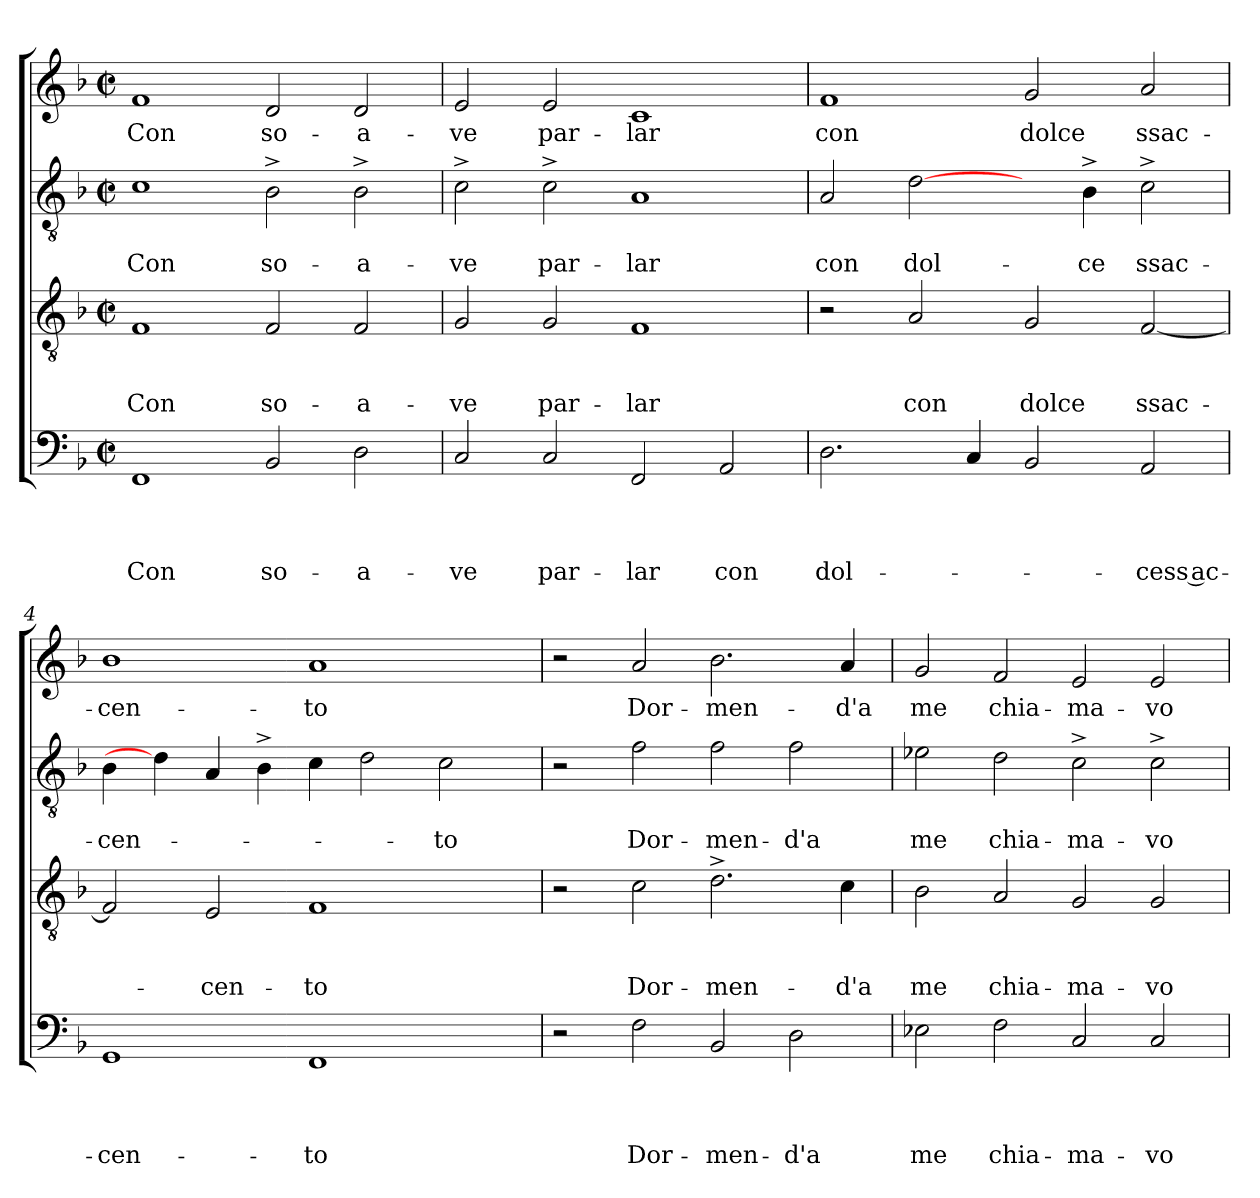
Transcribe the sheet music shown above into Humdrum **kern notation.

**kern	**text	**text	**text	**text	**kern	**text	**text	**text	**kern	**text	**text	**kern	**text
*part4	*part4	*part4	*part4	*part4	*part3	*part3	*part3	*part3	*part2	*part2	*part2	*part1	*part1
*staff4	*staff4	*staff4	*staff4	*staff4	*staff3	*staff3	*staff3	*staff3	*staff2	*staff2	*staff2	*staff1	*staff1
*clefF4	*	*	*	*	*clefGv2	*	*	*	*clefGv2	*	*	*clefG2	*
*k[b-]	*	*	*	*	*k[b-]	*	*	*	*k[b-]	*	*	*k[b-]	*
*F:	*	*	*	*	*F:	*	*	*	*F:	*	*	*F:	*
*M2/2	*	*	*	*	*M2/2	*	*	*	*M2/2	*	*	*M2/2	*
*met(c|)	*	*	*	*	*met(c|)	*	*	*	*met(c|)	*	*	*met(c|)	*
=1	=1	=1	=1	=1	=1	=1	=1	=1	=1	=1	=1	=1	=1
!	!	!	!	!LO:LY:b	!	!	!	!LO:LY:b	!	!	!LO:LY:b	!	!LO:LY:b
1FF	.	.	.	Con	1F	.	.	Con	1c	.	Con	1f	Con
!	!	!	!	!LO:LY:b	!	!	!	!LO:LY:b	!	!	!LO:LY:b	!	!LO:LY:b
2BB-/	.	.	.	so-	2F/	.	.	so-	2B-^>\	.	so-	2d/	so-
!	!	!	!	!LO:LY:b	!	!	!	!LO:LY:b	!	!	!LO:LY:b	!	!LO:LY:b
2D\	.	.	.	-a-	2F/	.	.	-a-	2B-^>\	.	-a-	2d/	-a-
=2	=2	=2	=2	=2	=2	=2	=2	=2	=2	=2	=2	=2	=2
!	!	!	!	!LO:LY:b	!	!	!	!LO:LY:b	!	!	!LO:LY:b	!	!LO:LY:b
2C/	.	.	.	-ve	2G/	.	.	-ve	2c^>\	.	-ve	2e/	-ve
!	!	!	!	!LO:LY:b	!	!	!	!LO:LY:b	!	!	!LO:LY:b	!	!LO:LY:b
2C/	.	.	.	par-	2G/	.	.	par-	2c^>\	.	par-	2e/	par-
!	!	!	!	!LO:LY:b:rj	!	!	!	!LO:LY:b:rj	!	!	!LO:LY:b:rj	!	!LO:LY:b:rj
2FF/	.	.	.	-lar	1F	.	.	-lar	1A	.	-lar	1c	-lar
!	!	!	!	!LO:LY:b	!	!	!	!	!	!	!	!	!
2AA/	.	.	.	con	.	.	.	.	.	.	.	.	.
=3	=3	=3	=3	=3	=3	=3	=3	=3	=3	=3	=3	=3	=3
!	!	!	!	!LO:LY:b	!	!	!	!	!	!	!LO:LY:b	!	!LO:LY:b
2.D\	.	.	.	dol-	2r	.	.	.	2A/	.	con	1f	con
!	!	!	!	!	!	!	!	!LO:LY:b	!	!	!LO:LY:b	!	!
.	.	.	.	.	2A/	.	.	con	[2d\	.	dol-	.	.
4C/	.	.	.	.	.	.	.	.	.	.	.	.	.
!	!	!	!	!	!	!	!	!LO:LY:b	!	!	!	!	!LO:LY:b
2BB-/	.	.	.	.	2G/	.	.	dol­ce	4ryy	.	.	2g/	dol­ce
!	!	!	!	!	!	!	!	!	!	!	!LO:LY:b	!	!
.	.	.	.	.	.	.	.	.	4B-^>\	.	-ce	.	.
!	!	!	!	!LO:LY:b:rj	!	!	!	!LO:LY:b	!	!	!LO:LY:b	!	!LO:LY:b
2AA/	.	.	.	-cess ac-	[<2F/	.	.	ssac-	2c^>\	.	ssac-	2a/	ssac-
=4	=4	=4	=4	=4	=4	=4	=4	=4	=4	=4	=4	=4	=4
!	!	!	!	!LO:LY:b:rj	!	!	!	!	!	!	!LO:LY:b:rj	!	!LO:LY:b:rj
1GG	.	.	.	-cen-	2F/]	.	.	.	4B-\	.	-cen-	1b-	-cen-
.	.	.	.	.	.	.	.	.	4d\]	.	.	.	.
!	!	!	!	!	!	!	!	!LO:LY:b	!	!	!	!	!
.	.	.	.	.	2E/	.	.	-cen-	4A/	.	.	.	.
.	.	.	.	.	.	.	.	.	4B-^>\	.	.	.	.
!	!	!	!	!LO:LY:b	!	!	!	!LO:LY:b	!	!	!	!	!LO:LY:b
1FF	.	.	.	-to	1F	.	.	-to	4c\	.	.	1a	-to
.	.	.	.	.	.	.	.	.	2d\	.	.	.	.
!	!	!	!	!	!	!	!	!	!	!	!LO:LY:b	!	!
.	.	.	.	.	.	.	.	.	2c\	.	-to	.	.
4ryy	.	.	.	.	4ryy	.	.	.	.	.	.	4ryy	.
=5	=5	=5	=5	=5	=5	=5	=5	=5	=5	=5	=5	=5	=5
2r	.	.	.	.	2r	.	.	.	2r	.	.	2r	.
!	!	!	!	!LO:LY:b	!	!	!	!LO:LY:b	!	!	!LO:LY:b	!	!LO:LY:b
2F\	.	.	.	Dor-	2c\	.	.	Dor-	2f\	.	Dor-	2a/	Dor-
!	!	!	!	!LO:LY:b	!	!	!	!LO:LY:b:rj	!	!	!LO:LY:b	!	!LO:LY:b:rj
2BB-/	.	.	.	-men-	2.d^>\	.	.	-men-	2f\	.	-men-	2.b-\	-men-
!	!	!	!	!LO:LY:b:rj	!	!	!	!	!	!	!LO:LY:b:rj	!	!
2D\	.	.	.	-d'a	.	.	.	.	2f\	.	-d'a	.	.
!	!	!	!	!	!	!	!	!LO:LY:b	!	!	!	!	!LO:LY:b
.	.	.	.	.	4c\	.	.	-d'a	.	.	.	4a/	-d'a
!!LO:LB:g=z
=6	=6	=6	=6	=6	=6	=6	=6	=6	=6	=6	=6	=6	=6
!	!	!	!	!LO:LY:b	!	!	!	!LO:LY:b	!	!	!LO:LY:b	!	!LO:LY:b
2E-X\	.	.	.	me	2B-\	.	.	me	2e-X\	.	me	2g/	me
!	!	!	!	!LO:LY:b	!	!	!	!LO:LY:b	!	!	!LO:LY:b	!	!LO:LY:b
2F\	.	.	.	chia-	2A/	.	.	chia-	2d\	.	chia-	2f/	chia-
!	!	!	!	!LO:LY:b:rj	!	!	!	!LO:LY:b:rj	!	!	!LO:LY:b:rj	!	!LO:LY:b:rj
2C/	.	.	.	-ma-	2G/	.	.	-ma-	2c^>\	.	-ma-	2e/	-ma-
!	!	!	!	!LO:LY:b	!	!	!	!LO:LY:b	!	!	!LO:LY:b	!	!LO:LY:b
2C/	.	.	.	-vo	2G/	.	.	-vo	2c^>\	.	-vo	2e/	-vo
=	=	=	=	=	=	=	=	=	=	=	=	=	=
*-	*-	*-	*-	*-	*-	*-	*-	*-	*-	*-	*-	*-	*-
